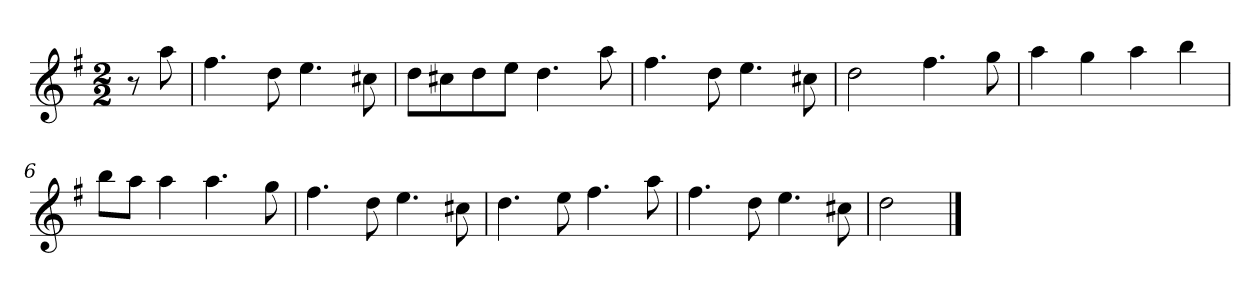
**kern
*part1
*staff1
*k[f#]
*M2/2
*MM120
=
8r
8aa
=1
4.ff#
8dd
4.ee
8cc#X
=2
8ddL
8cc#X
8dd
8eeJ
4.dd
8aa
=3
4.ff#
8dd
4.ee
8cc#X
=4
2dd
4.ff#
8gg
=5
4aa
4gg
4aa
4bb
=6
8bbL
8aaJ
4aa
4.aa
8gg
=7
4.ff#
8dd
4.ee
8cc#X
=8
4.dd
8ee
4.ff#
8aa
=9
4.ff#
8dd
4.ee
8cc#X
=10
2dd
==
*-
